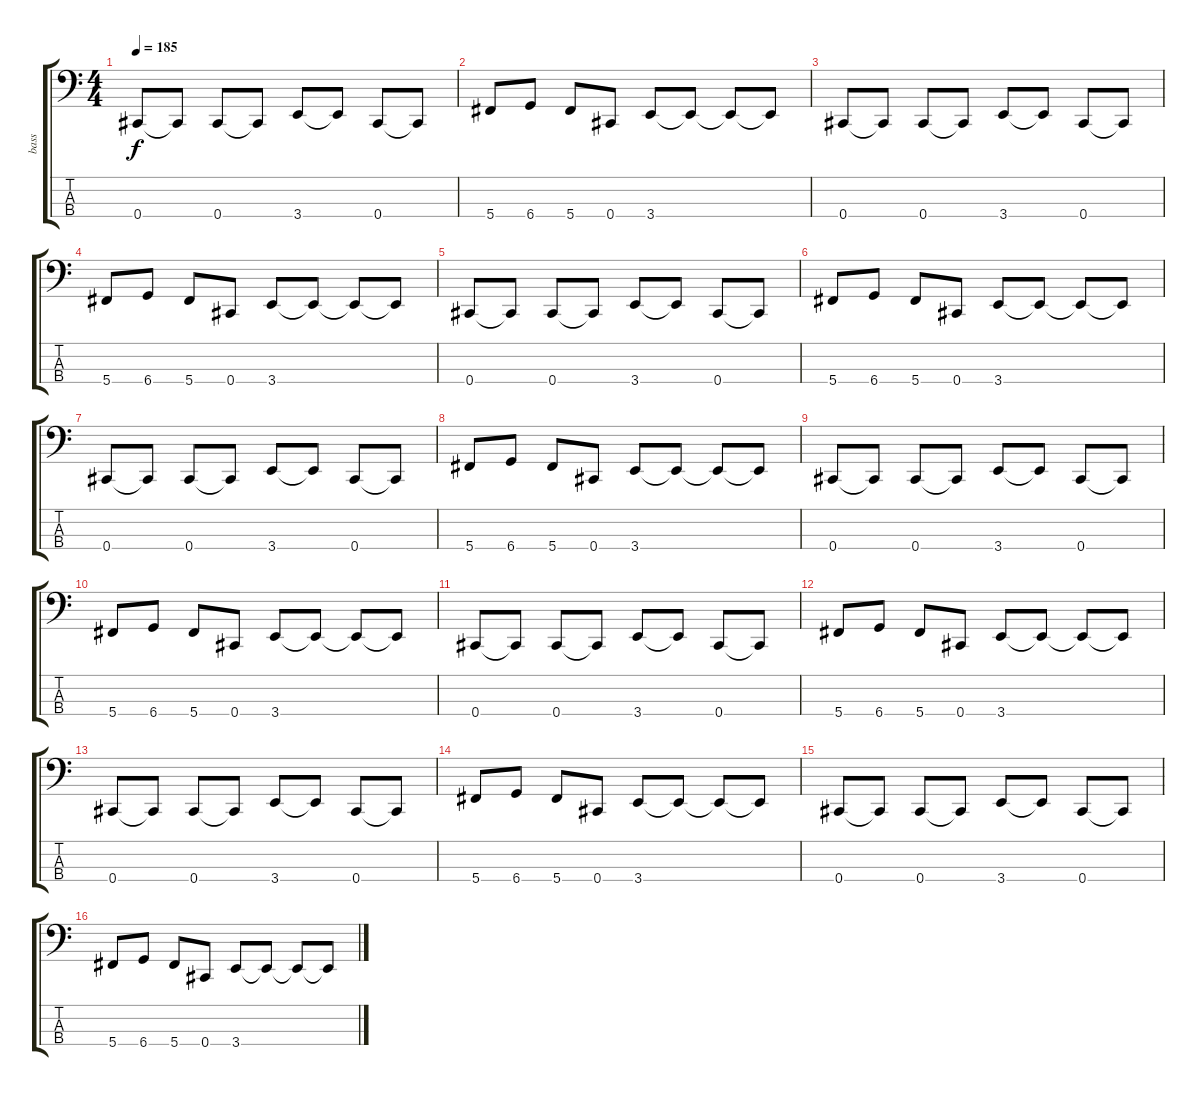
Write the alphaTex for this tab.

\track ("bass" "bass") {instrument electricbasspick}
\staff {score tabs}
\tuning (E2 B1 Gb1 Db1) {hide}
\ts (4 4)
\tempo 185
\clef f4
\ks c
0.4.8{dy f instrument electricbasspick} 0.4{t}.8 0.4.8 0.4{t}.8 3.4.8 3.4{t}.8 0.4.8 0.4{t}.8 |
5.4.8 6.4.8 5.4.8 0.4.8 3.4.8 3.4{t}.8 3.4{t}.8 3.4{t}.8 |
0.4.8 0.4{t}.8 0.4.8 0.4{t}.8 3.4.8 3.4{t}.8 0.4.8 0.4{t}.8 |
5.4.8 6.4.8 5.4.8 0.4.8 3.4.8 3.4{t}.8 3.4{t}.8 3.4{t}.8 |
0.4.8 0.4{t}.8 0.4.8 0.4{t}.8 3.4.8 3.4{t}.8 0.4.8 0.4{t}.8 |
5.4.8 6.4.8 5.4.8 0.4.8 3.4.8 3.4{t}.8 3.4{t}.8 3.4{t}.8 |
0.4.8 0.4{t}.8 0.4.8 0.4{t}.8 3.4.8 3.4{t}.8 0.4.8 0.4{t}.8 |
5.4.8 6.4.8 5.4.8 0.4.8 3.4.8 3.4{t}.8 3.4{t}.8 3.4{t}.8 |
0.4.8 0.4{t}.8 0.4.8 0.4{t}.8 3.4.8 3.4{t}.8 0.4.8 0.4{t}.8 |
5.4.8 6.4.8 5.4.8 0.4.8 3.4.8 3.4{t}.8 3.4{t}.8 3.4{t}.8 |
0.4.8 0.4{t}.8 0.4.8 0.4{t}.8 3.4.8 3.4{t}.8 0.4.8 0.4{t}.8 |
5.4.8 6.4.8 5.4.8 0.4.8 3.4.8 3.4{t}.8 3.4{t}.8 3.4{t}.8 |
0.4.8 0.4{t}.8 0.4.8 0.4{t}.8 3.4.8 3.4{t}.8 0.4.8 0.4{t}.8 |
5.4.8 6.4.8 5.4.8 0.4.8 3.4.8 3.4{t}.8 3.4{t}.8 3.4{t}.8 |
0.4.8 0.4{t}.8 0.4.8 0.4{t}.8 3.4.8 3.4{t}.8 0.4.8 0.4{t}.8 |
5.4.8 6.4.8 5.4.8 0.4.8 3.4.8 3.4{t}.8 3.4{t}.8 3.4{t}.8
